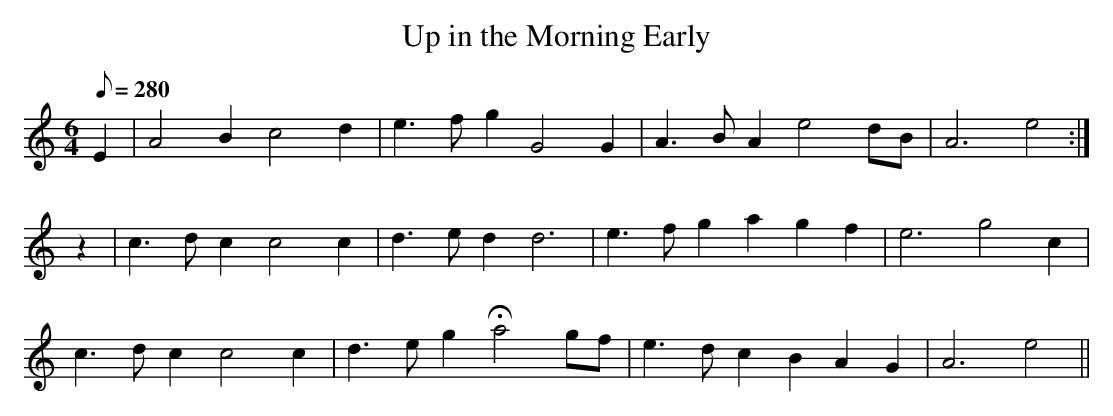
X:1
T: Up in the Morning Early
M: 6/4
L: 1/8
Q: 280
K: Am
E2| A4B2c4d2| e3fg2G4G2| A3BA2e4dB| A6e4 :|
z2| c3dc2c4c2| d3ed2d6| e3fg2a2g2f2|e6g4c2|
c3dc2c4c2|d3eg2Ha4gf| e3dc2B2A2G2| A6e4||
